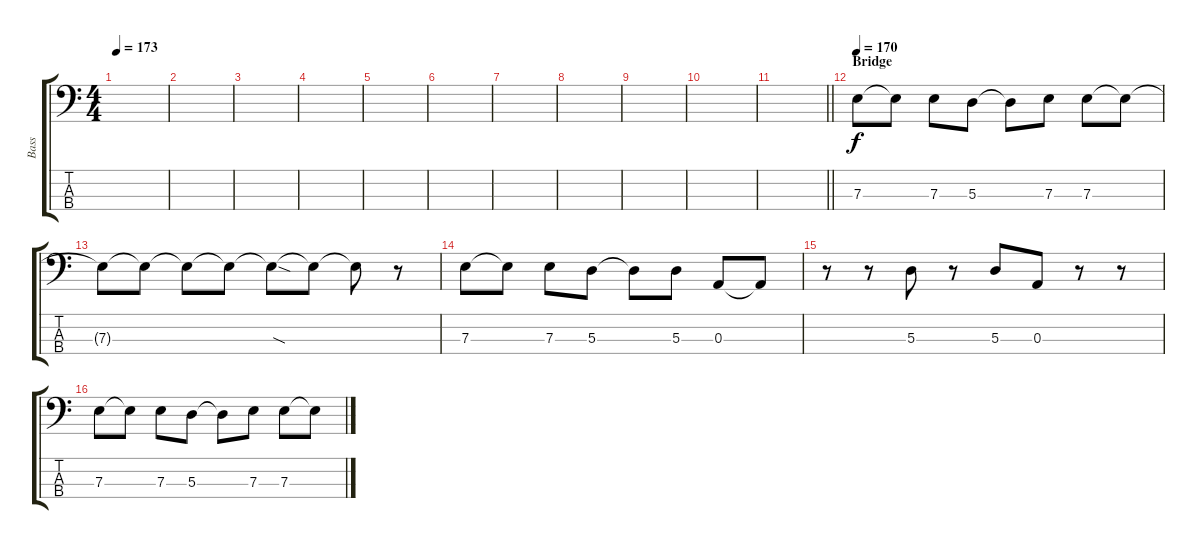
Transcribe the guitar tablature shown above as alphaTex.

\track ("Bass" "Bass") {instrument electricbassfinger}
\staff {score tabs}
\tuning (G2 D2 A1 E1) {hide}
\ts (4 4)
\tempo 173
\clef f4
\ks c
|
|
|
|
|
|
|
|
|
|
\barLineRight lightlight
|
\section ("" "Bridge")
\tempo 170
7.3.8 7.3{t}.8 7.3.8 5.3.8 5.3{t}.8 7.3.8 7.3.8 7.3{t}.8 |
7.3{t}.8 7.3{t}.8 7.3{t}.8 7.3{t}.8 7.3{sod t}.8 7.3{t}.8 7.3{t}.8 r.8 |
7.3.8 7.3{t}.8 7.3.8 5.3.8 5.3{t}.8 5.3.8 0.3.8 0.3{t}.8 |
r.8 r.8 5.3.8 r.8 5.3.8 0.3.8 r.8 r.8 |
7.3.8 7.3{t}.8 7.3.8 5.3.8 5.3{t}.8 7.3.8 7.3.8 7.3{t}.8
